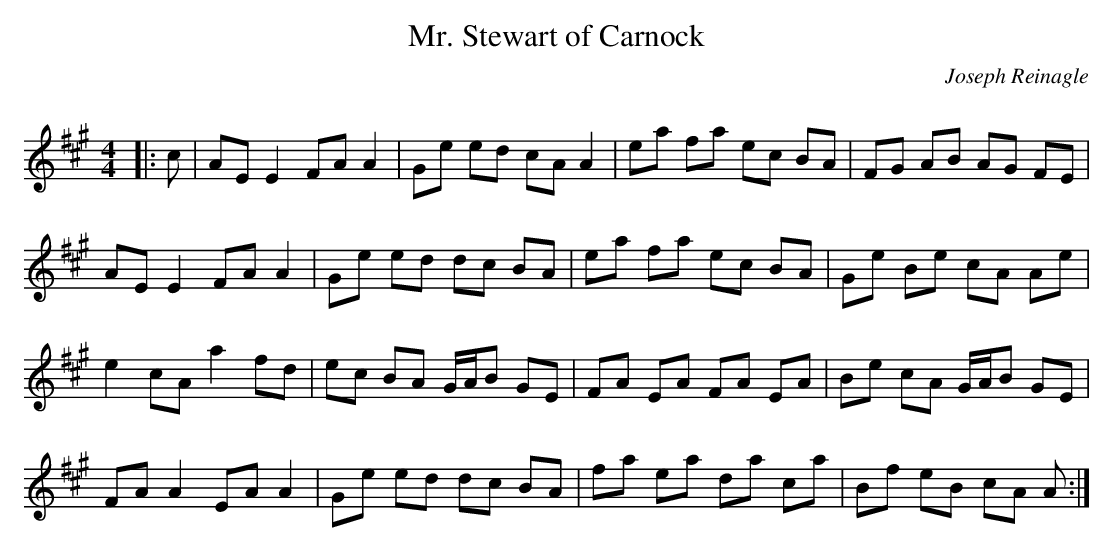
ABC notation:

X:1
T: Mr. Stewart of Carnock
C:Joseph Reinagle
Q: 232
K:A
M:4/4
L:1/8
|:c|AE E2 FA A2|Ge ed cA A2|ea fa ec BA|FG AB AG FE|
AE E2 FA A2|Ge ed dc BA|ea fa ec BA|Ge Be cA Ae|
e2 cA a2 fd|ec BA G1/2A1/2B GE|FA EA FA EA|Be cA G1/2A1/2B GE|
FA A2 EA A2|Ge ed dc BA|fa ea da ca|Bf eB cA A:|
